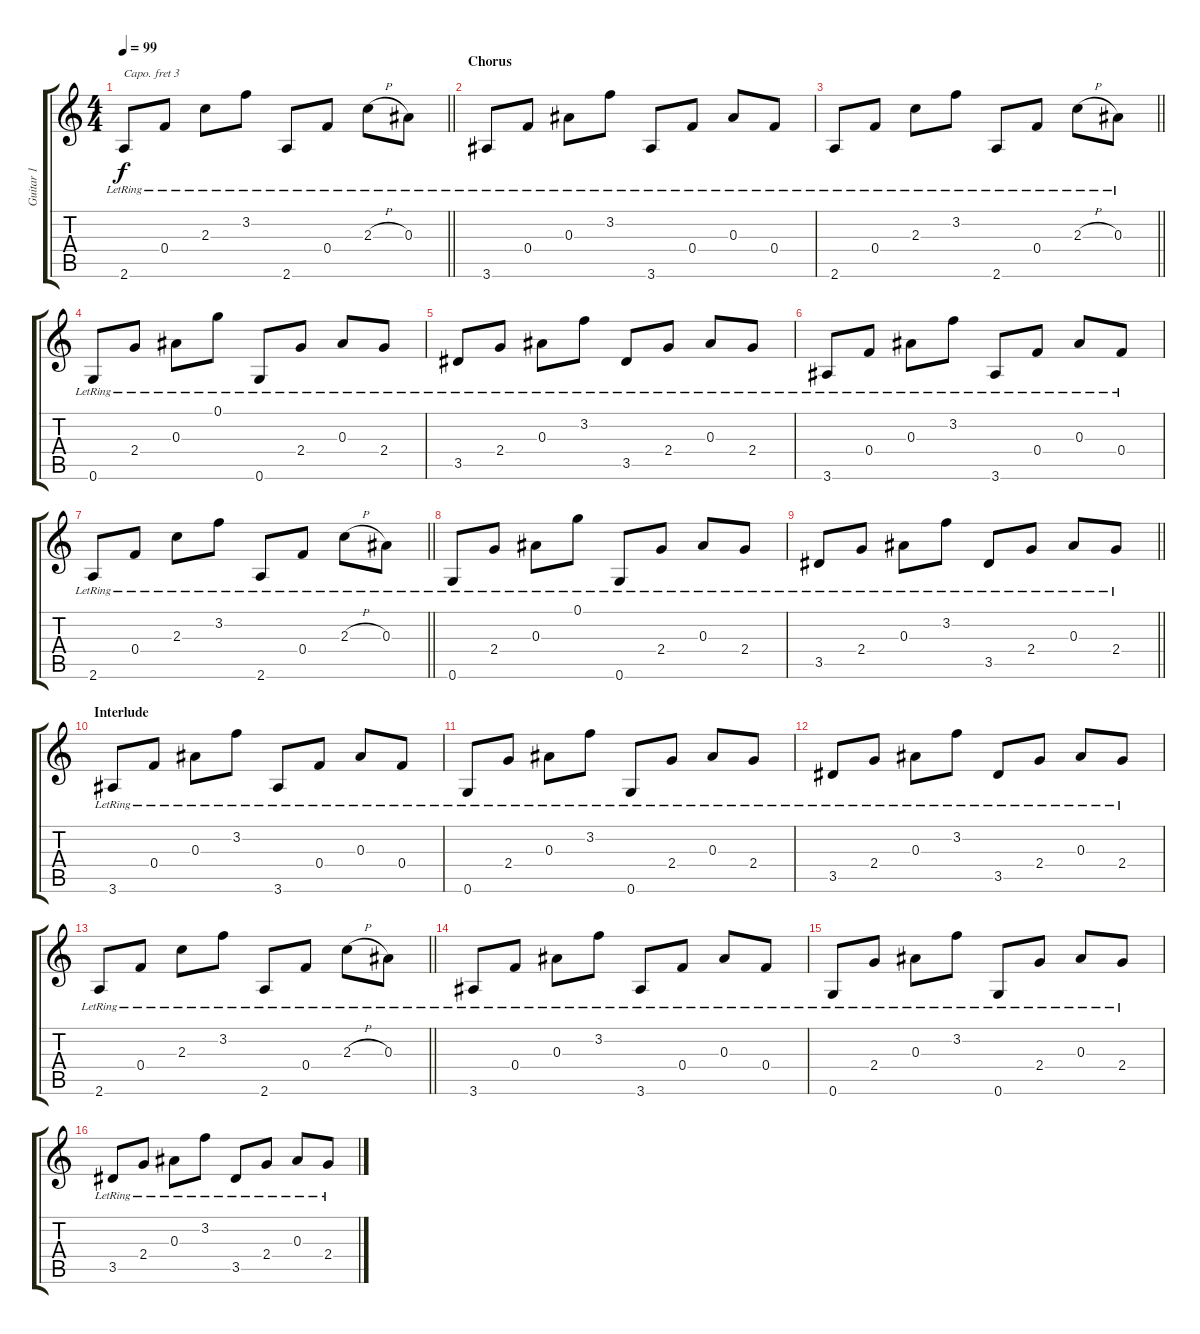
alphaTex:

\track ("Guitar 1" "Guitar 1") {instrument acousticguitarsteel}
\staff {score tabs}
\capo 3
\tuning (E4 B3 G3 D3 A2 E2) {hide}
\ts (4 4)
\tempo 99
\clef g2
\barLineRight lightlight
\ks c
2.6{lr}.8{dy f} 0.4{lr}.8 2.3{lr}.8 3.2{lr}.8 2.6{lr}.8 0.4{lr}.8 2.3{h lr}.8 0.3{lr}.8 |
\section ("" "Chorus")
3.6{lr}.8 0.4{lr}.8 0.3{lr}.8 3.2{lr}.8 3.6{lr}.8 0.4{lr}.8 0.3{lr}.8 0.4{lr}.8 |
\barLineRight lightlight
2.6{lr}.8 0.4{lr}.8 2.3{lr}.8 3.2{lr}.8 2.6{lr}.8 0.4{lr}.8 2.3{h lr}.8 0.3{lr}.8 |
0.6{lr}.8 2.4{lr}.8 0.3{lr}.8 0.1{lr}.8 0.6{lr}.8 2.4{lr}.8 0.3{lr}.8 2.4{lr}.8 |
3.5{lr}.8 2.4{lr}.8 0.3{lr}.8 3.2{lr}.8 3.5{lr}.8 2.4{lr}.8 0.3{lr}.8 2.4{lr}.8 |
3.6{lr}.8 0.4{lr}.8 0.3{lr}.8 3.2{lr}.8 3.6{lr}.8 0.4{lr}.8 0.3{lr}.8 0.4{lr}.8 |
\barLineRight lightlight
2.6{lr}.8 0.4{lr}.8 2.3{lr}.8 3.2{lr}.8 2.6{lr}.8 0.4{lr}.8 2.3{h lr}.8 0.3{lr}.8 |
0.6{lr}.8 2.4{lr}.8 0.3{lr}.8 0.1{lr}.8 0.6{lr}.8 2.4{lr}.8 0.3{lr}.8 2.4{lr}.8 |
\barLineRight lightlight
3.5{lr}.8 2.4{lr}.8 0.3{lr}.8 3.2{lr}.8 3.5{lr}.8 2.4{lr}.8 0.3{lr}.8 2.4{lr}.8 |
\section ("" "Interlude")
3.6{lr}.8 0.4{lr}.8 0.3{lr}.8 3.2{lr}.8 3.6{lr}.8 0.4{lr}.8 0.3{lr}.8 0.4{lr}.8 |
0.6{lr}.8 2.4{lr}.8 0.3{lr}.8 3.2{lr}.8 0.6{lr}.8 2.4{lr}.8 0.3{lr}.8 2.4{lr}.8 |
3.5{lr}.8 2.4{lr}.8 0.3{lr}.8 3.2{lr}.8 3.5{lr}.8 2.4{lr}.8 0.3{lr}.8 2.4{lr}.8 |
\barLineRight lightlight
2.6{lr}.8 0.4{lr}.8 2.3{lr}.8 3.2{lr}.8 2.6{lr}.8 0.4{lr}.8 2.3{h lr}.8 0.3{lr}.8 |
3.6{lr}.8 0.4{lr}.8 0.3{lr}.8 3.2{lr}.8 3.6{lr}.8 0.4{lr}.8 0.3{lr}.8 0.4{lr}.8 |
0.6{lr}.8 2.4{lr}.8 0.3{lr}.8 3.2{lr}.8 0.6{lr}.8 2.4{lr}.8 0.3{lr}.8 2.4{lr}.8 |
3.5{lr}.8 2.4{lr}.8 0.3{lr}.8 3.2{lr}.8 3.5{lr}.8 2.4{lr}.8 0.3{lr}.8 2.4{lr}.8
